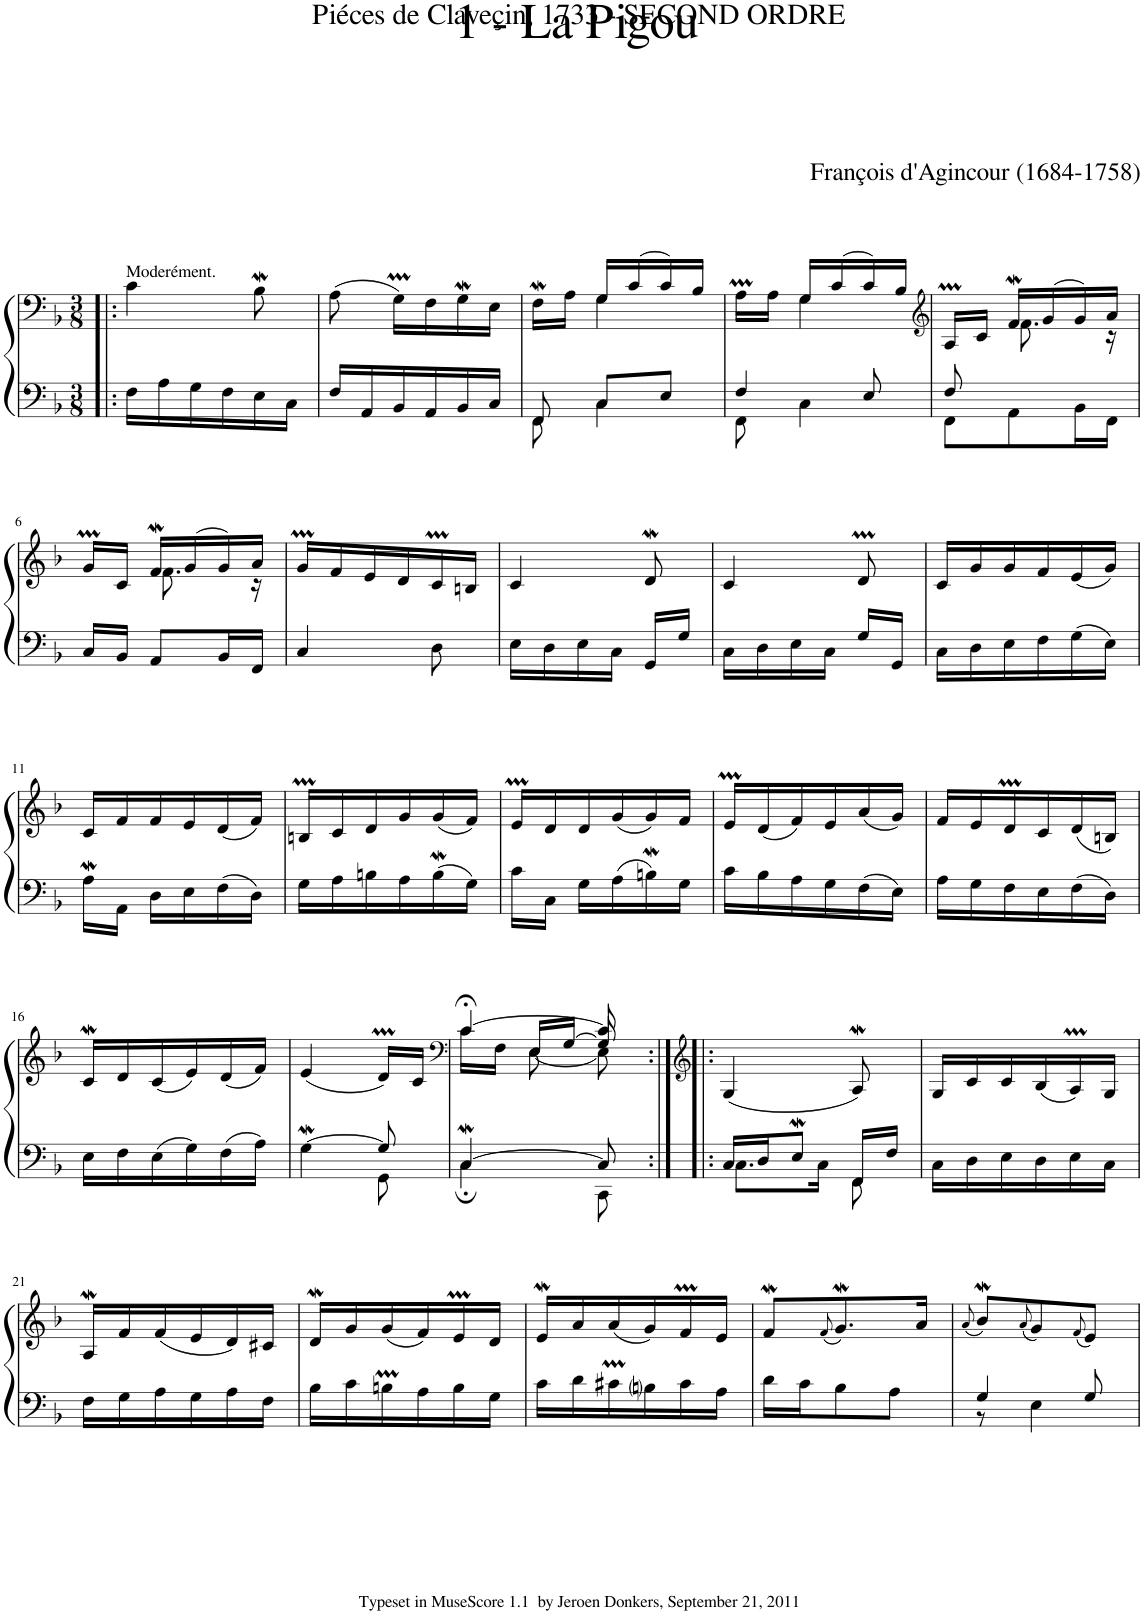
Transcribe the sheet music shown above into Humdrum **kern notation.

**kern	**kern
*part1	*part1
*staff2	*staff1
*I"Harpsichord	*
*I'Hpschd	*
*clefF4	*clefF4
*k[b-]	*k[b-]
*M3/8	*M3/8
=1!|:	=1!|:
!	!LO:TX:a:t=Moderément.
16F\LL	4c\
16A\	.
16G\	.
16F\	.
16E\	8B-w\
16C\JJ	.
=2	=2
16F/LL	(8A\
16AA/	.
16BB-/	16GM\LL)
16AA/	16F\
16BB-/	16GW\
16C/JJ	16E\JJ
=3	=3
*^	*^
8FF/	8FF\	16Fw\LL	8ryy
.	.	16A\JJ	.
8C/L	4C\	16G/LL	4G\
.	.	(16c/	.
8E/J	.	16c/)	.
.	.	16B-/JJ	.
=4	=4	=4	=4
4F/	8FF\	16Am\LL	8ryy
.	.	16A\JJ	.
.	4C\	16G/LL	4G\
.	.	(16c/	.
8E/	.	16c/)	.
.	.	16B-/JJ	.
=5	=5	=5	=5
*	*	*clefG2	*
8F/	8FF\L	16Am/LL	8ryy
.	.	16c/JJ	.
4ryy	8AA\	16fw/LL	8.f\
.	.	(16g/	.
.	16BB-\L	16g/)	.
.	16FF\JJ	16a/JJ	16r
*v	*v	*	*
!!LO:LB:g=z	!!
=6	=6	=6
16C/LL	16gM/LL	8ryy
16BB-/JJ	16c/JJ	.
8AA/L	16fw/LL	8.f\
.	(16g/	.
16BB-/L	16g/)	.
16FF/JJ	16a/JJ	16r
*	*v	*v
=7	=7
4C/	16gM/LL
.	16f/
.	16e/
.	16d/
8D\	16cM/
.	16Bn/JJ
=8	=8
16E\LL	4c/
16D\	.
16E\	.
16C\JJ	.
16GG/LL	8dW/
16G/JJ	.
=9	=9
16C\LL	4c/
16D\	.
16E\	.
16C\JJ	.
16G/LL	8dM/
16GG/JJ	.
=10	=10
16C\LL	16c/LL
16D\	16g/
16E\	16g/
16F\	16f/
16G\	(16e/
16E\JJ	16g/JJ)
!!LO:LB:g=z
=11	=11
16AW\LL	16c/LL
16AA\JJ	16f/
16D\LL	16f/
16E\	16e/
16F\	(16d/
16D\JJ	16f/JJ)
=12	=12
16G\LL	16Bnm/LL
16A\	16c/
16Bn\	16d/
16A\	16g/
16BW\	(16g/
16G\JJ	16f/JJ)
=13	=13
16c\LL	16em/LL
16C\JJ	16d/
16G\LL	16d/
16A\	(16g/
16BnW\	16g/)
16G\JJ	16f/JJ
=14	=14
16c\LL	16em/LL
16B-\	(16d/
16A\	16f/)
16G\	16e/
16F\	(16a/
16E\JJ	16g/JJ)
=15	=15
16A\LL	16f/LL
16G\	16e/
16F\	16dM/
16E\	16c/
16F\	(16d/
16D\JJ	16Bn/JJ)
!!LO:LB:g=z
=16	=16
16E\LL	16cW/LL
16F\	16d/
16E\	(16c/
16G\	16e/)
16F\	(16d/
16A\JJ	16f/JJ)
=17	=17
*^	*
[4GW\	4ryy	(4e/
8G/]	8GG\	16dM/LL)
.	.	16c/JJ
=18	=18	=18
*	*	*clefF4
*	*	*^
*	*	*	*^
[4C;W/	4C\	[4c;</	16c\LL	8ryy
.	.	.	16F\JJ	.
.	.	.	[8E\	16E/LL
.	.	.	.	[16G/JJ
8C/]	8CC\	8c/]	8E\]	8G/]
*	*	*v	*v	*v
=19:|!|:	=19:|!|:	=19:|!|:
*	*	*clefG2
16C/LL	8.C\L	(4G/
16D/J	.	.
8EW/J	.	.
.	16C\Jk	.
16FF/LL	8FF\	8AW/)
16F/JJ	.	.
*v	*v	*
=20	=20
16C\LL	16G/LL
16D\	16c/
16E\	16c/
16D\	(16B-/
16E\	16Am/)
16C\JJ	16G/JJ
!!LO:LB:g=z
=21	=21
16F\LL	16AW/LL
16G\	16f/
16A\	(16f/
16G\	16e/
16A\	16d/)
16F\JJ	16c#X/JJ
=22	=22
16B-\LL	16dW/LL
16c\	16g/
16Bnm\	(16g/
16A\	16f/)
16B\	16em/
16G\JJ	16d/JJ
=23	=23
16c\LL	16eW/LL
16d\	16a/
16c#Xm\	(16a/
16Bni\	16g/)
16c#\	16fM/
16A\JJ	16e/JJ
=24	=24
16d\LL	8fw/L
16c\J	.
.	(8qf/
8B-\	8.gW/)
8A\J	.
.	16a/Jk
=25	=25
.	(8qa/
*^	*
4G/	8r	8b-w/L)
.	.	(8qa/
.	4E\	8g/)
.	.	(8qf/
8G/	.	8e/J)
*v	*v	*
=	=
*-	*-
